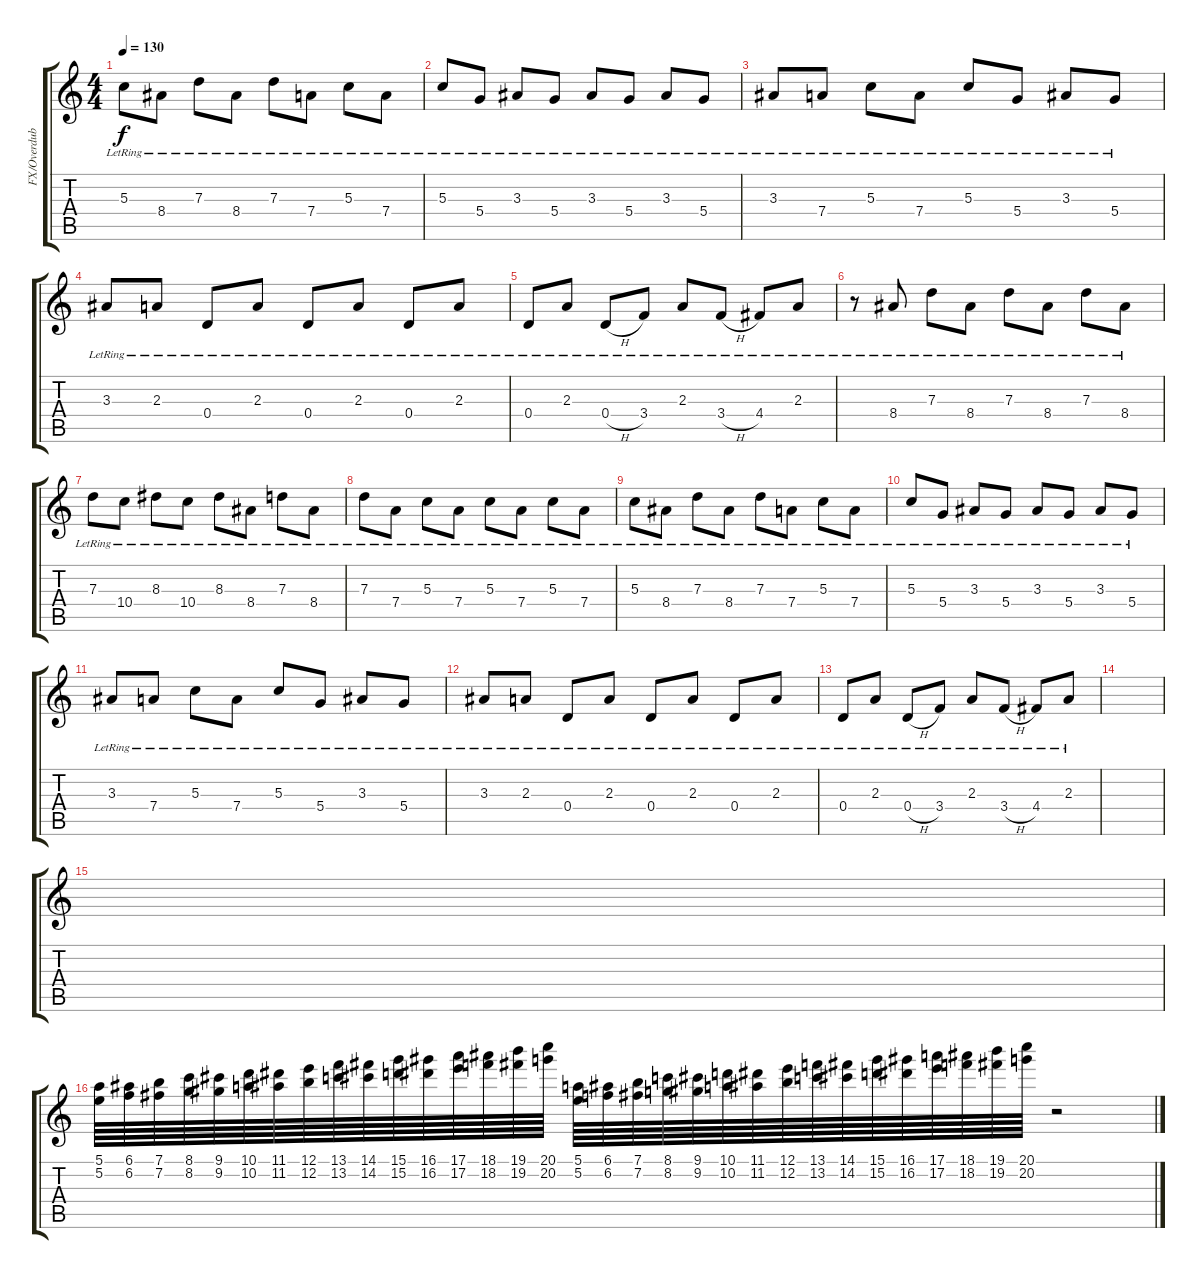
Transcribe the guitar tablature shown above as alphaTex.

\track ("FX/Overdubs" "FX/Overdub") {instrument distortionguitar}
\staff {score tabs}
\tuning (E4 B3 G3 D3 A2 E2) {hide}
\ts (4 4)
\tempo 130
\clef g2
\ks c
5.3{lr}.8{dy f} 8.4{lr}.8 7.3{lr}.8 8.4{lr}.8 7.3{lr}.8 7.4{lr}.8 5.3{lr}.8 7.4{lr}.8 |
5.3{lr}.8 5.4{lr}.8 3.3{lr}.8 5.4{lr}.8 3.3{lr}.8 5.4{lr}.8 3.3{lr}.8 5.4{lr}.8 |
3.3{lr}.8 7.4{lr}.8 5.3{lr}.8 7.4{lr}.8 5.3{lr}.8 5.4{lr}.8 3.3{lr}.8 5.4{lr}.8 |
3.3{lr}.8 2.3{lr}.8 0.4{lr}.8 2.3{lr}.8 0.4{lr}.8 2.3{lr}.8 0.4{lr}.8 2.3{lr}.8 |
0.4{lr}.8 2.3{lr}.8 0.4{h lr}.8 3.4{lr}.8 2.3{lr}.8 3.4{h lr}.8 4.4{lr}.8 2.3{lr}.8 |
r.8 8.4{lr}.8 7.3{lr}.8 8.4{lr}.8 7.3{lr}.8 8.4{lr}.8 7.3{lr}.8 8.4{lr}.8 |
7.3{lr}.8 10.4{lr}.8 8.3{lr}.8 10.4{lr}.8 8.3{lr}.8 8.4{lr}.8 7.3{lr}.8 8.4{lr}.8 |
7.3{lr}.8 7.4{lr}.8 5.3{lr}.8 7.4{lr}.8 5.3{lr}.8 7.4{lr}.8 5.3{lr}.8 7.4{lr}.8 |
5.3{lr}.8 8.4{lr}.8 7.3{lr}.8 8.4{lr}.8 7.3{lr}.8 7.4{lr}.8 5.3{lr}.8 7.4{lr}.8 |
5.3{lr}.8 5.4{lr}.8 3.3{lr}.8 5.4{lr}.8 3.3{lr}.8 5.4{lr}.8 3.3{lr}.8 5.4{lr}.8 |
3.3{lr}.8 7.4{lr}.8 5.3{lr}.8 7.4{lr}.8 5.3{lr}.8 5.4{lr}.8 3.3{lr}.8 5.4{lr}.8 |
3.3{lr}.8 2.3{lr}.8 0.4{lr}.8 2.3{lr}.8 0.4{lr}.8 2.3{lr}.8 0.4{lr}.8 2.3{lr}.8 |
0.4{lr}.8 2.3{lr}.8 0.4{h lr}.8 3.4{lr}.8 2.3{lr}.8 3.4{h lr}.8 4.4{lr}.8 2.3{lr}.8 |
|
|
(5.1 5.2).64 (6.1 6.2).64 (7.1 7.2).64 (8.1 8.2).64 (9.1 9.2).64 (10.1 10.2).64 (11.1 11.2).64 (12.1 12.2).64 (13.1 13.2).64 (14.1 14.2).64 (15.1 15.2).64 (16.1 16.2).64 (17.1 17.2).64 (18.1 18.2).64 (19.1 19.2).64 (20.1 20.2).64 (5.1 5.2).64 (6.1 6.2).64 (7.1 7.2).64 (8.1 8.2).64 (9.1 9.2).64 (10.1 10.2).64 (11.1 11.2).64 (12.1 12.2).64 (13.1 13.2).64 (14.1 14.2).64 (15.1 15.2).64 (16.1 16.2).64 (17.1 17.2).64 (18.1 18.2).64 (19.1 19.2).64 (20.1 20.2).64 r.2
